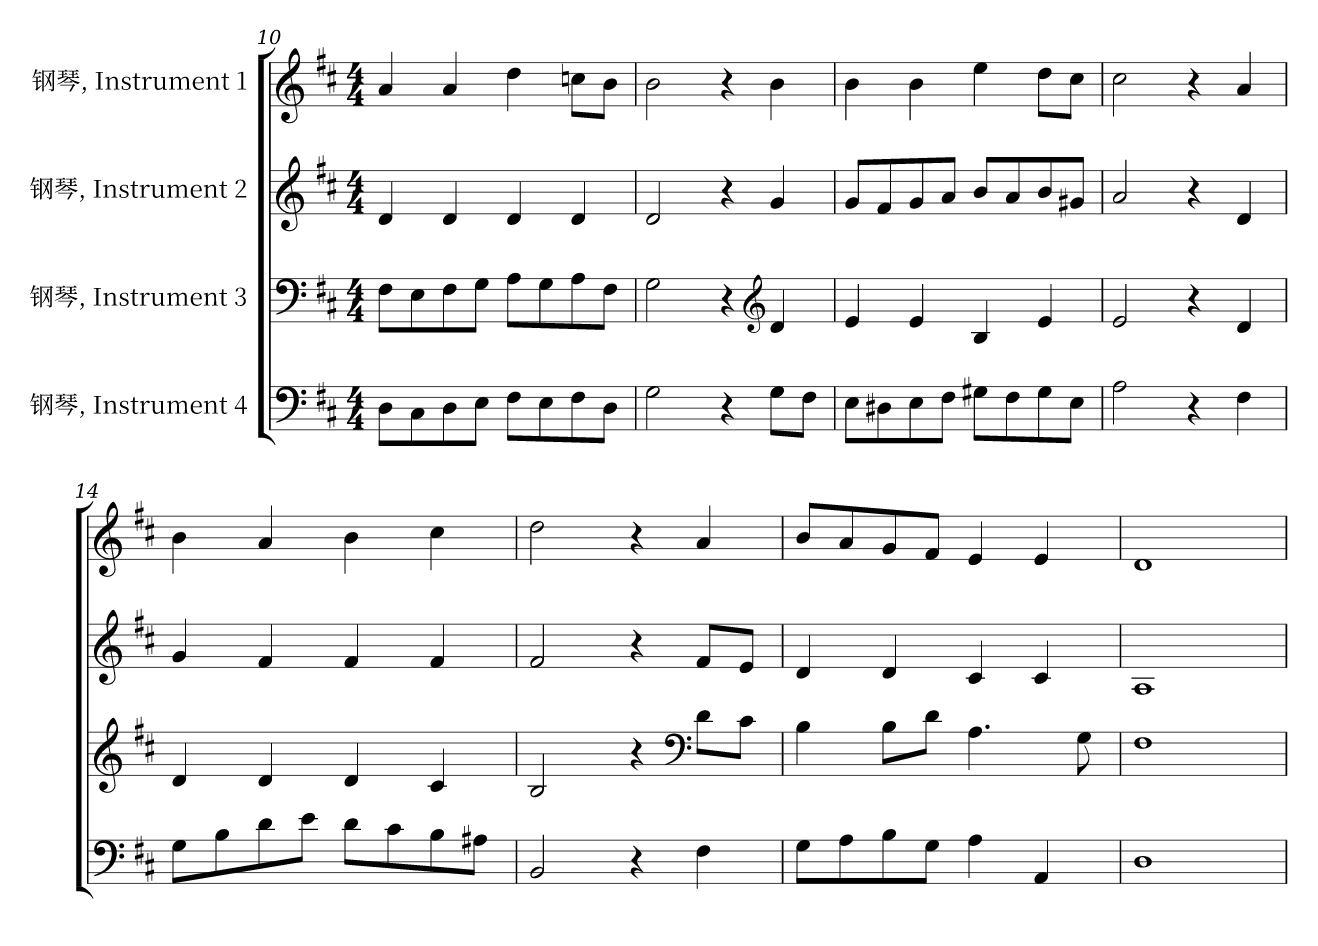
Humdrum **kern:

**kern	**kern	**kern	**kern
*part4	*part3	*part2	*part1
*staff4	*staff3	*staff2	*staff1
*I"钢琴, Instrument 4	*I"钢琴, Instrument 3	*I"钢琴, Instrument 2	*I"钢琴, Instrument 1
*clefF4	*clefF4	*clefG2	*clefG2
*k[f#c#]	*k[f#c#]	*k[f#c#]	*k[f#c#]
*M4/4	*M4/4	*M4/4	*M4/4
=10	=10	=10	=10
8D\L	8F#\L	4d/	4a/
8C#\	8E\	.	.
8D\	8F#\	4d/	4a/
8E\J	8G\J	.	.
8F#\L	8A\L	4d/	4dd\
8E\	8G\	.	.
8F#\	8A\	4d/	8ccn\L
8D\J	8F#\J	.	8b\J
=11	=11	=11	=11
2G\	2G\	2d/	2b\
4r	4r	4r	4r
*	*clefG2	*	*
8G\L	4d/	4g/	4b\
8F#\J	.	.	.
!!LO:LB:g=z
=12	=12	=12	=12
8E\L	4e/	8g/L	4b\
8D#X\	.	8f#/	.
8E\	4e/	8g/	4b\
8F#\J	.	8a/J	.
8G#X\L	4B/	8b/L	4ee\
8F#\	.	8a/	.
8G#\	4e/	8b/	8dd\L
8E\J	.	8g#X/J	8cc#\J
=13	=13	=13	=13
2A\	2e/	2a/	2cc#\
4r	4r	4r	4r
4F#\	4d/	4d/	4a/
=14	=14	=14	=14
8G\L	4d/	4g/	4b\
8B\	.	.	.
8d\	4d/	4f#/	4a/
8e\J	.	.	.
8d\L	4d/	4f#/	4b\
8c#\	.	.	.
8B\	4c#/	4f#/	4cc#\
8A#X\J	.	.	.
=15	=15	=15	=15
2BB/	2B/	2f#/	2dd\
4r	4r	4r	4r
*	*clefF4	*	*
4F#\	8d\L	8f#/L	4a/
.	8c#\J	8e/J	.
=16	=16	=16	=16
8G\L	4B\	4d/	8b/L
8A\	.	.	8a/
8B\	8B\L	4d/	8g/
8G\J	8d\J	.	8f#/J
4A\	4.A\	4c#/	4e/
4AA/	.	4c#/	4e/
.	8G\	.	.
=17	=17	=17	=17
1D	1F#	1A	1d
=	=	=	=
*-	*-	*-	*-
